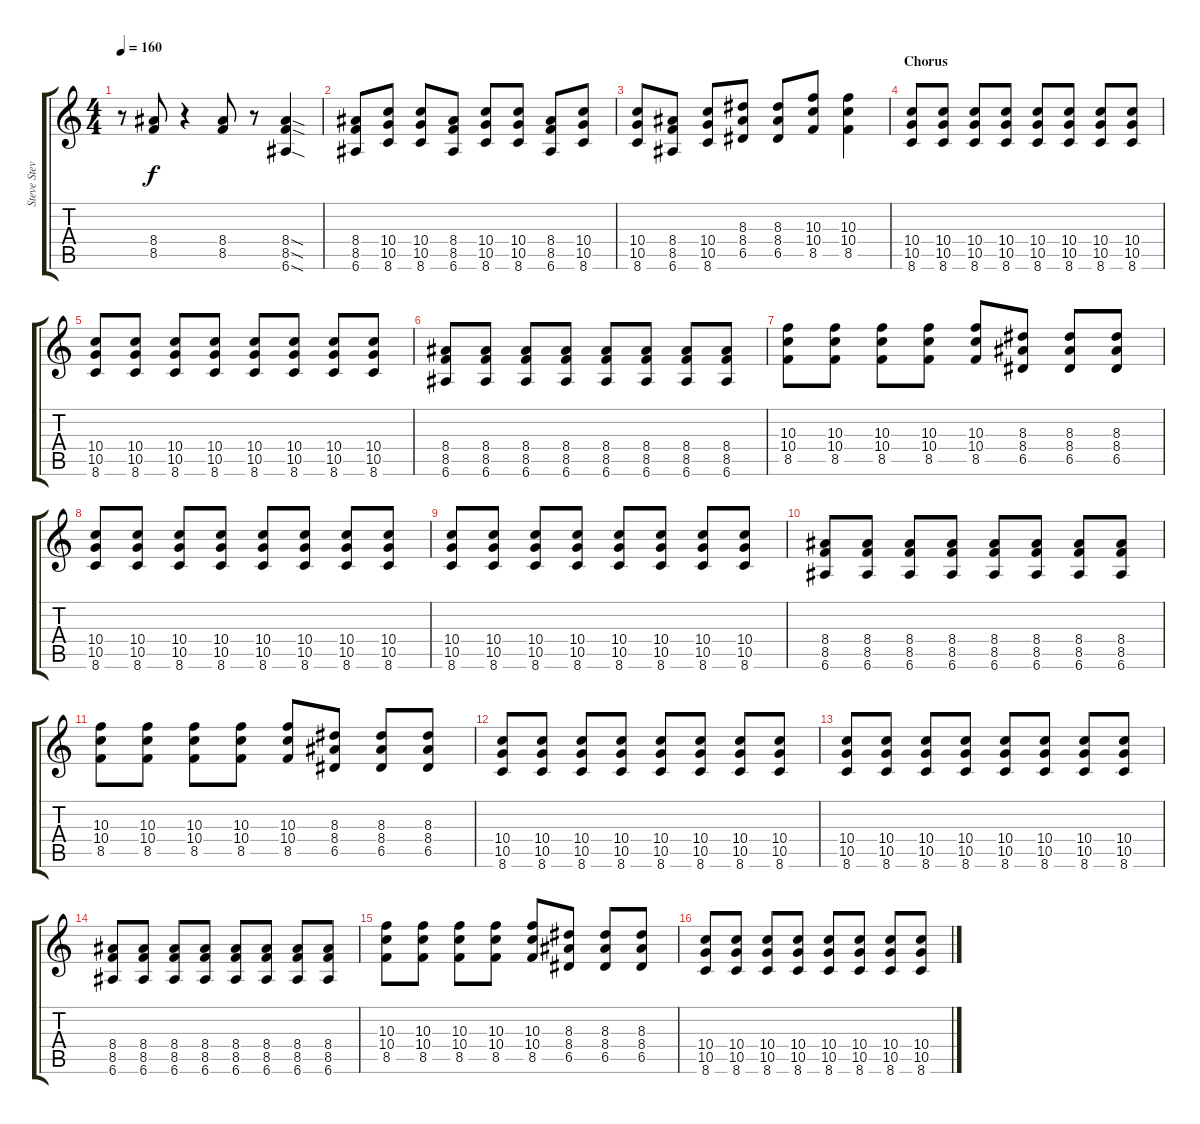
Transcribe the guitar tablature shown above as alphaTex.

\track ("Steve Stevens" "Steve Stev") {instrument distortionguitar}
\staff {score tabs}
\tuning (E4 B3 G3 D3 A2 E2) {hide}
\ts (4 4)
\tempo 160
\clef g2
\ks c
r.8{dy f} (8.4 8.5).8 r.4 (8.4 8.5).8 r.8 (8.4{sod} 8.5{sod} 6.6{sod}).4 |
(8.4 8.5 6.6).8 (10.4 10.5 8.6).8 (10.4 10.5 8.6).8 (8.4 8.5 6.6).8 (10.4 10.5 8.6).8 (10.4 10.5 8.6).8 (8.4 8.5 6.6).8 (10.4 10.5 8.6).8 |
(10.4 10.5 8.6).8 (8.4 8.5 6.6).8 (10.4 10.5 8.6).8 (8.3 8.4 6.5).8 (8.3 8.4 6.5).8 (10.3 10.4 8.5).8 (10.3 10.4 8.5).4 |
\section ("" "Chorus")
(10.4 10.5 8.6).8 (10.4 10.5 8.6).8 (10.4 10.5 8.6).8 (10.4 10.5 8.6).8 (10.4 10.5 8.6).8 (10.4 10.5 8.6).8 (10.4 10.5 8.6).8 (10.4 10.5 8.6).8 |
(10.4 10.5 8.6).8 (10.4 10.5 8.6).8 (10.4 10.5 8.6).8 (10.4 10.5 8.6).8 (10.4 10.5 8.6).8 (10.4 10.5 8.6).8 (10.4 10.5 8.6).8 (10.4 10.5 8.6).8 |
(8.4 8.5 6.6).8 (8.4 8.5 6.6).8 (8.4 8.5 6.6).8 (8.4 8.5 6.6).8 (8.4 8.5 6.6).8 (8.4 8.5 6.6).8 (8.4 8.5 6.6).8 (8.4 8.5 6.6).8 |
(10.3 10.4 8.5).8 (10.3 10.4 8.5).8 (10.3 10.4 8.5).8 (10.3 10.4 8.5).8 (10.3 10.4 8.5).8 (8.3 8.4 6.5).8 (8.3 8.4 6.5).8 (8.3 8.4 6.5).8 |
(10.4 10.5 8.6).8 (10.4 10.5 8.6).8 (10.4 10.5 8.6).8 (10.4 10.5 8.6).8 (10.4 10.5 8.6).8 (10.4 10.5 8.6).8 (10.4 10.5 8.6).8 (10.4 10.5 8.6).8 |
(10.4 10.5 8.6).8 (10.4 10.5 8.6).8 (10.4 10.5 8.6).8 (10.4 10.5 8.6).8 (10.4 10.5 8.6).8 (10.4 10.5 8.6).8 (10.4 10.5 8.6).8 (10.4 10.5 8.6).8 |
(8.4 8.5 6.6).8 (8.4 8.5 6.6).8 (8.4 8.5 6.6).8 (8.4 8.5 6.6).8 (8.4 8.5 6.6).8 (8.4 8.5 6.6).8 (8.4 8.5 6.6).8 (8.4 8.5 6.6).8 |
(10.3 10.4 8.5).8 (10.3 10.4 8.5).8 (10.3 10.4 8.5).8 (10.3 10.4 8.5).8 (10.3 10.4 8.5).8 (8.3 8.4 6.5).8 (8.3 8.4 6.5).8 (8.3 8.4 6.5).8 |
(10.4 10.5 8.6).8 (10.4 10.5 8.6).8 (10.4 10.5 8.6).8 (10.4 10.5 8.6).8 (10.4 10.5 8.6).8 (10.4 10.5 8.6).8 (10.4 10.5 8.6).8 (10.4 10.5 8.6).8 |
(10.4 10.5 8.6).8 (10.4 10.5 8.6).8 (10.4 10.5 8.6).8 (10.4 10.5 8.6).8 (10.4 10.5 8.6).8 (10.4 10.5 8.6).8 (10.4 10.5 8.6).8 (10.4 10.5 8.6).8 |
(8.4 8.5 6.6).8 (8.4 8.5 6.6).8 (8.4 8.5 6.6).8 (8.4 8.5 6.6).8 (8.4 8.5 6.6).8 (8.4 8.5 6.6).8 (8.4 8.5 6.6).8 (8.4 8.5 6.6).8 |
(10.3 10.4 8.5).8 (10.3 10.4 8.5).8 (10.3 10.4 8.5).8 (10.3 10.4 8.5).8 (10.3 10.4 8.5).8 (8.3 8.4 6.5).8 (8.3 8.4 6.5).8 (8.3 8.4 6.5).8 |
(10.4 10.5 8.6).8 (10.4 10.5 8.6).8 (10.4 10.5 8.6).8 (10.4 10.5 8.6).8 (10.4 10.5 8.6).8 (10.4 10.5 8.6).8 (10.4 10.5 8.6).8 (10.4 10.5 8.6).8
